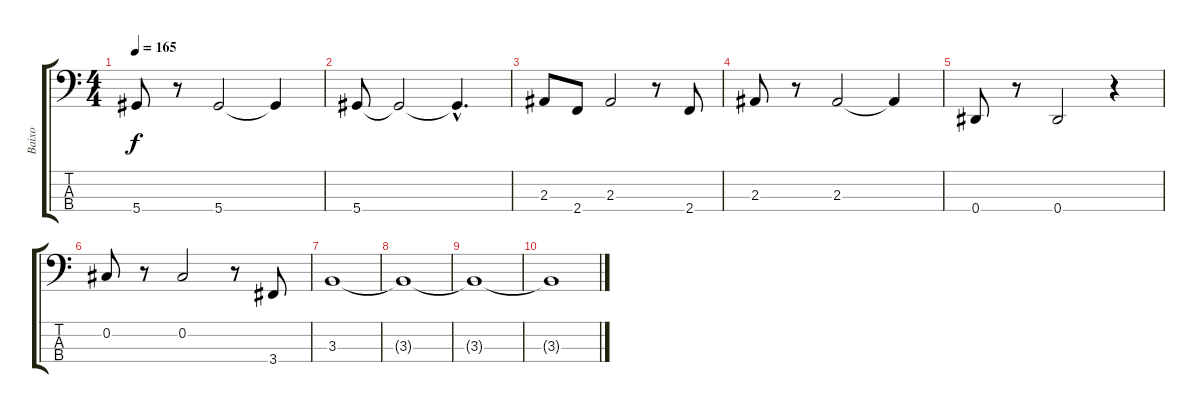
\track ("Baixo" "Baixo") {instrument electricbassfinger}
\staff {score tabs}
\tuning (Gb2 Db2 Ab1 Eb1) {hide}
\ts (4 4)
\tempo 165
\clef f4
\ks c
5.4.8{dy f} r.8 5.4.2 5.4{t}.4 |
5.4.8 5.4{t}.2 5.4{hac t}.4{d} |
2.3.8 2.4.8 2.3.2 r.8 2.4.8 |
2.3.8 r.8 2.3.2 2.3{t}.4 |
0.4.8 r.8 0.4.2 r.4 |
0.2.8 r.8 0.2.2 r.8 3.4.8 |
3.3.1 |
3.3{t}.1 |
3.3{t}.1 |
3.3{t}.1
